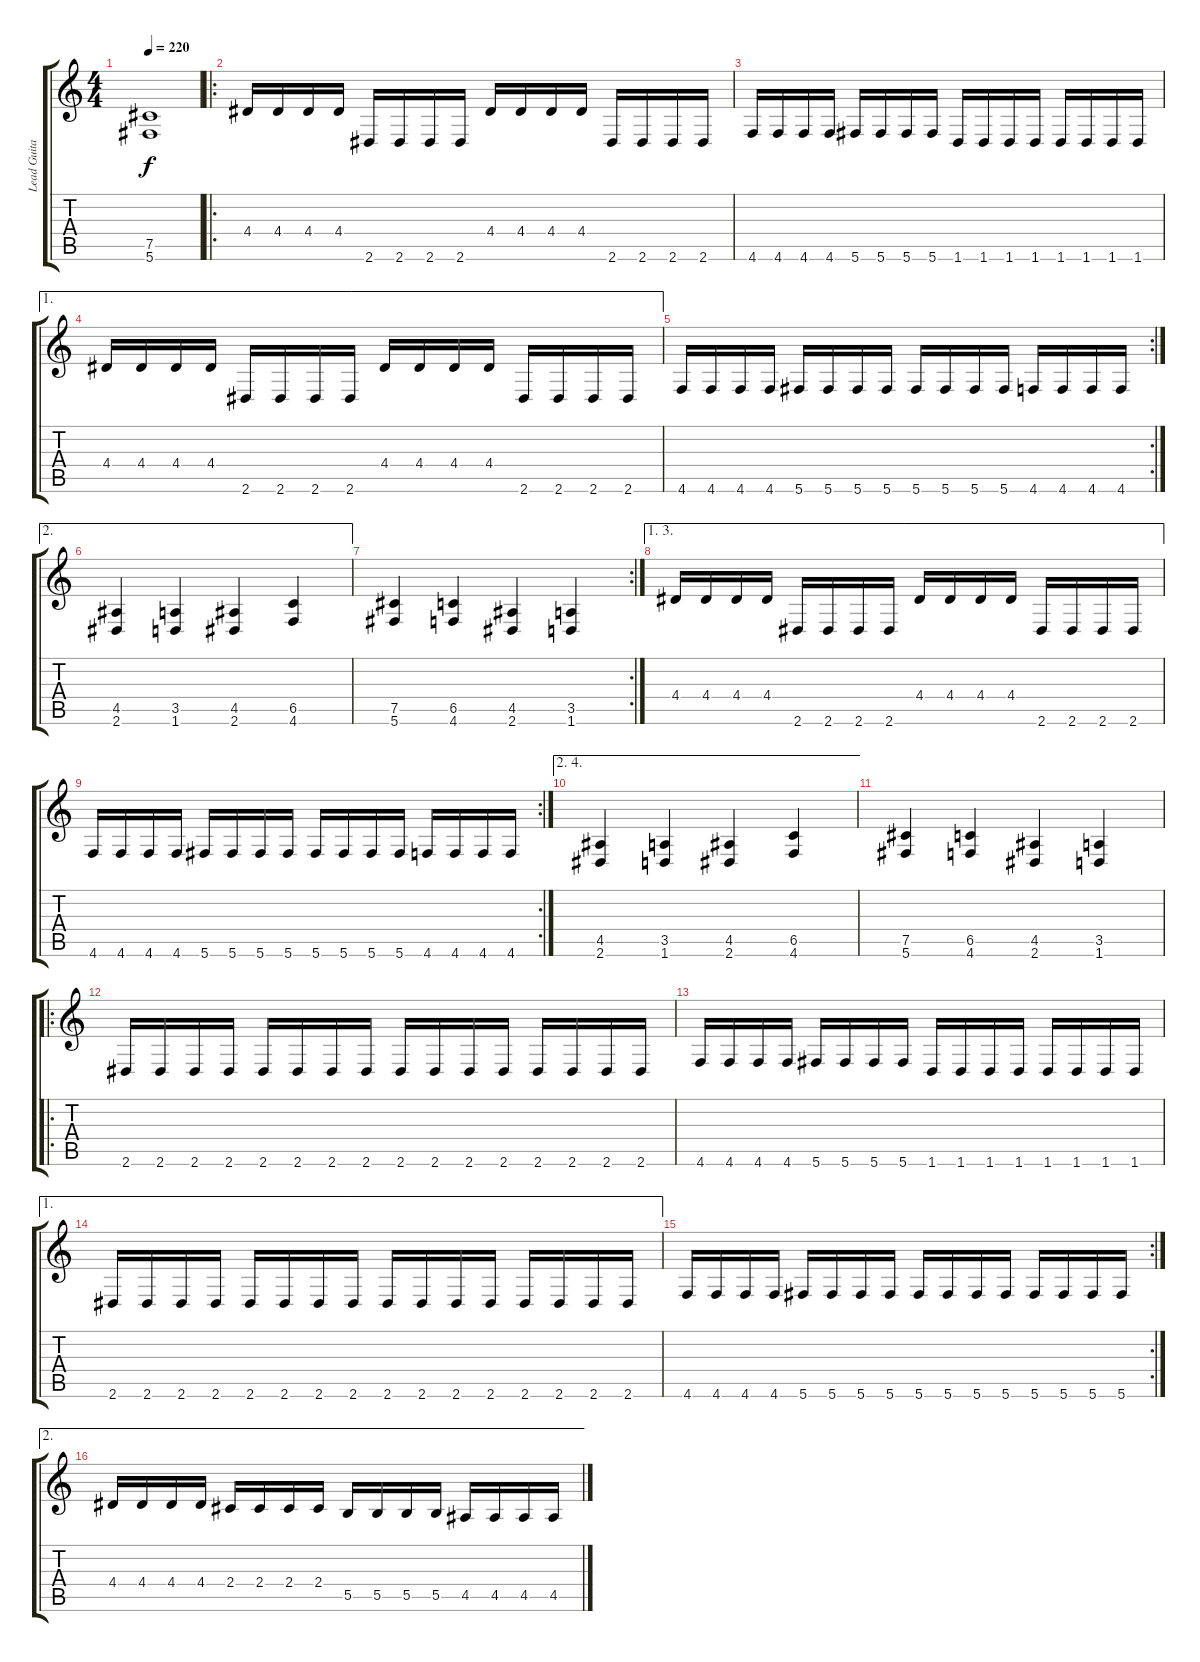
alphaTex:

\track ("Lead Guitar" "Lead Guita") {instrument distortionguitar}
\staff {score tabs}
\tuning (Db4 Ab3 E3 B2 Gb2 Db2) {hide}
\ts (4 4)
\tempo 220
\clef g2
\ks c
(7.5 5.6).1{dy f} |
\ro
4.4.16 4.4.16 4.4.16 4.4.16 2.6.16 2.6.16 2.6.16 2.6.16 4.4.16 4.4.16 4.4.16 4.4.16 2.6.16 2.6.16 2.6.16 2.6.16 |
4.6.16 4.6.16 4.6.16 4.6.16 5.6.16 5.6.16 5.6.16 5.6.16 1.6.16 1.6.16 1.6.16 1.6.16 1.6.16 1.6.16 1.6.16 1.6.16 |
\ae 1
4.4.16 4.4.16 4.4.16 4.4.16 2.6.16 2.6.16 2.6.16 2.6.16 4.4.16 4.4.16 4.4.16 4.4.16 2.6.16 2.6.16 2.6.16 2.6.16 |
\rc 2
4.6.16 4.6.16 4.6.16 4.6.16 5.6.16 5.6.16 5.6.16 5.6.16 5.6.16 5.6.16 5.6.16 5.6.16 4.6.16 4.6.16 4.6.16 4.6.16 |
\ae 2
(4.5 2.6).4 (3.5 1.6).4 (4.5 2.6).4 (6.5 4.6).4 |
\rc 2
(7.5 5.6).4 (6.5 4.6).4 (4.5 2.6).4 (3.5 1.6).4 |
\ae (1 3)
4.4.16 4.4.16 4.4.16 4.4.16 2.6.16 2.6.16 2.6.16 2.6.16 4.4.16 4.4.16 4.4.16 4.4.16 2.6.16 2.6.16 2.6.16 2.6.16 |
\rc 2
4.6.16 4.6.16 4.6.16 4.6.16 5.6.16 5.6.16 5.6.16 5.6.16 5.6.16 5.6.16 5.6.16 5.6.16 4.6.16 4.6.16 4.6.16 4.6.16 |
\ae (2 4)
(4.5 2.6).4 (3.5 1.6).4 (4.5 2.6).4 (6.5 4.6).4 |
(7.5 5.6).4 (6.5 4.6).4 (4.5 2.6).4 (3.5 1.6).4 |
\ro
2.6.16 2.6.16 2.6.16 2.6.16 2.6.16 2.6.16 2.6.16 2.6.16 2.6.16 2.6.16 2.6.16 2.6.16 2.6.16 2.6.16 2.6.16 2.6.16 |
4.6.16 4.6.16 4.6.16 4.6.16 5.6.16 5.6.16 5.6.16 5.6.16 1.6.16 1.6.16 1.6.16 1.6.16 1.6.16 1.6.16 1.6.16 1.6.16 |
\ae 1
2.6.16 2.6.16 2.6.16 2.6.16 2.6.16 2.6.16 2.6.16 2.6.16 2.6.16 2.6.16 2.6.16 2.6.16 2.6.16 2.6.16 2.6.16 2.6.16 |
\rc 2
4.6.16 4.6.16 4.6.16 4.6.16 5.6.16 5.6.16 5.6.16 5.6.16 5.6.16 5.6.16 5.6.16 5.6.16 5.6.16 5.6.16 5.6.16 5.6.16 |
\ae 2
4.4.16 4.4.16 4.4.16 4.4.16 2.4.16 2.4.16 2.4.16 2.4.16 5.5.16 5.5.16 5.5.16 5.5.16 4.5.16 4.5.16 4.5.16 4.5.16
